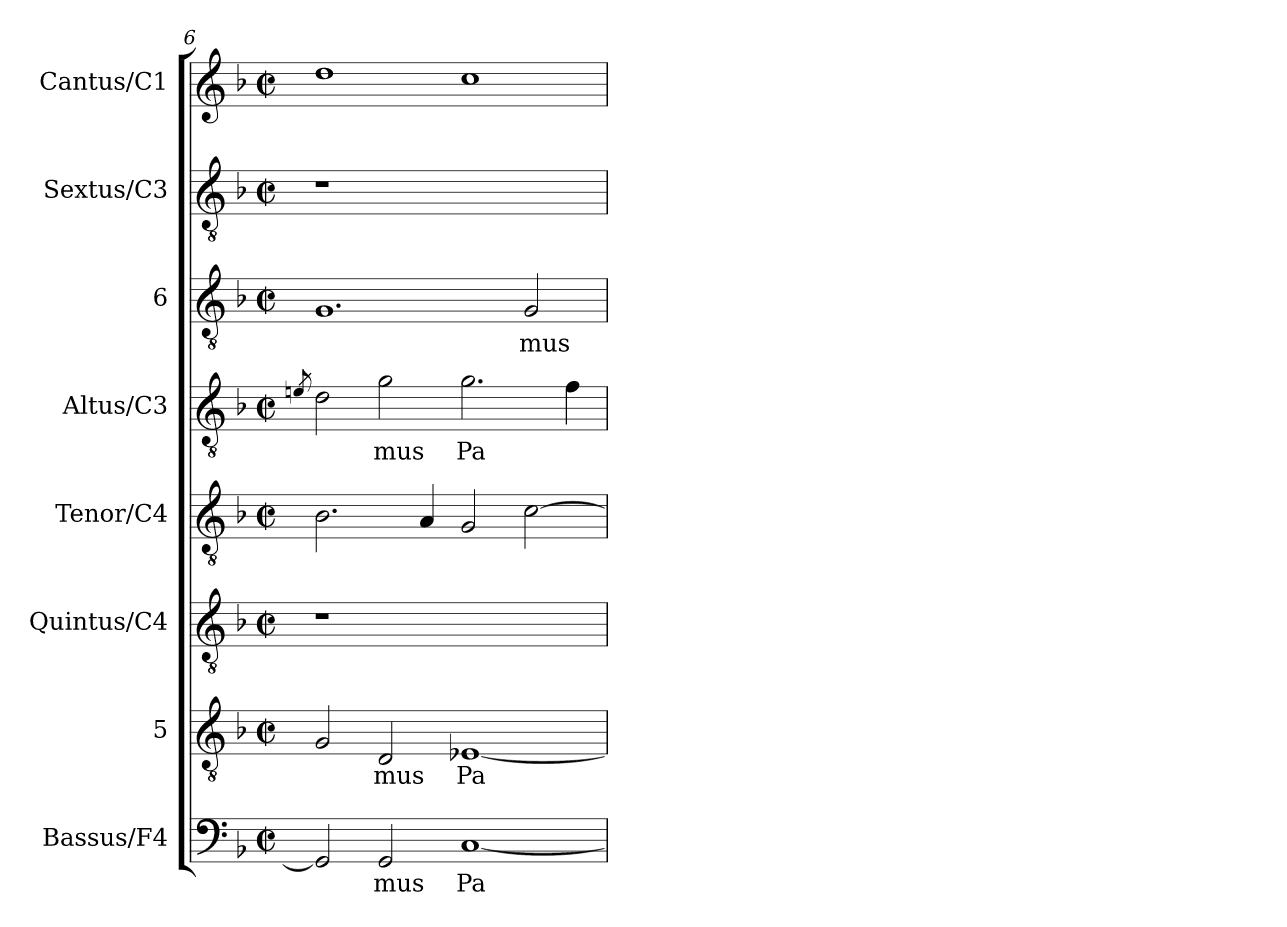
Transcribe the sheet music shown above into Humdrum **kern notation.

**kern	**text	**kern	**text	**kern	**kern	**text	**kern	**text	**kern	**text	**kern	**kern	**text
*part8	*part8	*part7	*part7	*part6	*part5	*part5	*part4	*part4	*part3	*part3	*part2	*part1	*part1
*staff8	*staff8	*staff7	*staff7	*staff6	*staff5	*staff5	*staff4	*staff4	*staff3	*staff3	*staff2	*staff1	*staff1
*I"Bassus/F4	*	*I"5	*	*I"Quintus/C4	*I"Tenor/C4	*	*I"Altus/C3	*	*I"6	*	*I"Sextus/C3	*I"Cantus/C1	*
*I'B	*	*	*	*	*I'T	*	*I'A	*	*	*	*	*I'C	*
!!LO:LB:g=z
*clefF4	*	*clefGv2	*	*clefGv2	*clefGv2	*	*clefGv2	*	*clefGv2	*	*clefGv2	*clefG2	*
*k[b-]	*	*k[b-]	*	*k[b-]	*k[b-]	*	*k[b-]	*	*k[b-]	*	*k[b-]	*k[b-]	*
*F:	*	*F:	*	*F:	*F:	*	*F:	*	*F:	*	*F:	*F:	*
*M2/2	*	*M2/2	*	*M2/2	*M2/2	*	*M2/2	*	*M2/2	*	*M2/2	*M2/2	*
*met(c|)	*	*met(c|)	*	*met(c|)	*met(c|)	*	*met(c|)	*	*met(c|)	*	*met(c|)	*met(c|)	*
=6	=6	=6	=6	=6	=6	=6	=6	=6	=6	=6	=6	=6	=6
.	.	.	.	.	.	.	8qen/	.	.	.	.	.	.
!	!LO:LY:b:cj	!	!LO:LY:b:cj	!	!	!LO:LY:b:cj	!	!LO:LY:b:cj	!	!LO:LY:b:cj	!	!	!LO:LY:b:cj
2GG/]	--	2G/	.	1r	2.B-\	--	2d\	--	1.G	.	1r	1dd	--
!	!LO:LY:b:cj	!	!LO:LY:b:cj	!	!	!	!	!LO:LY:b:cj	!	!	!	!	!
2GG/	-mus	2D/	mus	.	.	.	2g\	-mus	.	.	.	.	.
!	!	!	!	!	!	!LO:LY:b:cj	!	!	!	!	!	!	!
.	.	.	.	.	4A/	--	.	.	.	.	.	.	.
!	!LO:LY:b:cj	!	!LO:LY:b:cj	!	!	!LO:LY:b:cj	!	!LO:LY:b:cj	!	!	!	!	!LO:LY:b:cj
[<1C	Pa-	[<1E-X	Pa-	1ryy	2G/	--	2.g\	Pa-	.	.	1ryy	1cc	--
!	!	!	!	!	!	!LO:LY:b:cj	!	!	!	!LO:LY:b:cj	!	!	!
.	.	.	.	.	[>2c\	--	.	.	2G/	mus	.	.	.
!	!	!	!	!	!	!	!	!LO:LY:b:cj	!	!	!	!	!
.	.	.	.	.	.	.	4f\	--	.	.	.	.	.
=	=	=	=	=	=	=	=	=	=	=	=	=	=
*-	*-	*-	*-	*-	*-	*-	*-	*-	*-	*-	*-	*-	*-
